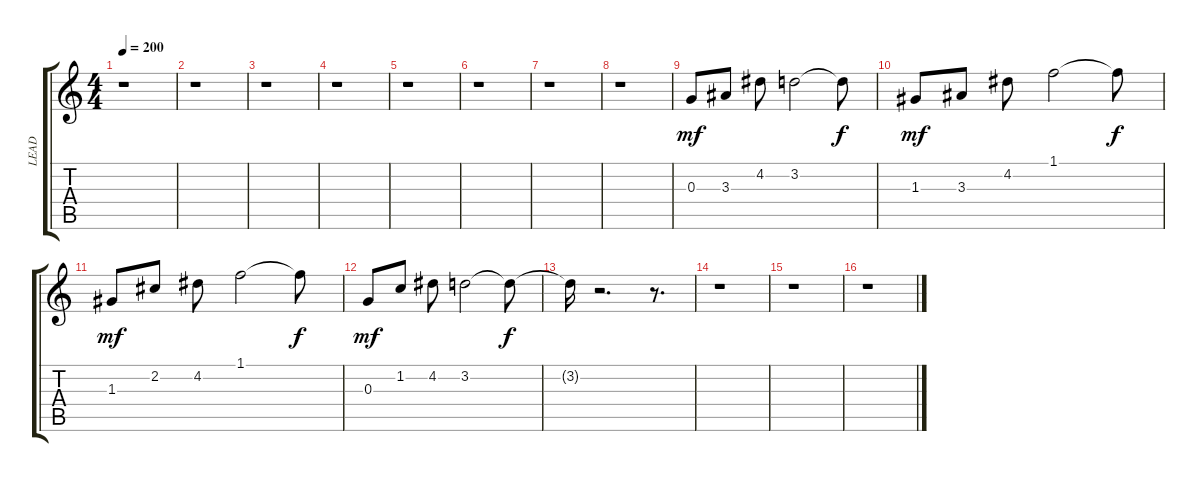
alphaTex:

\track ("LEAD" "LEAD") {instrument overdrivenguitar}
\staff {score tabs}
\tuning (E4 B3 G3 D3 A2 E2) {hide}
\ts (4 4)
\tempo 200
\clef g2
\ks c
r.1{dy f} |
r.1 |
r.1 |
r.1 |
r.1 |
r.1 |
r.1 |
r.1 |
0.3.8{dy mf} 3.3.8 4.2.8 3.2.2 3.2{t}.8{dy f} |
1.3.8{dy mf} 3.3.8 4.2.8 1.1.2 1.1{t}.8{dy f} |
1.3.8{dy mf} 2.2.8 4.2.8 1.1.2 1.1{t}.8{dy f} |
0.3.8{dy mf} 1.2.8 4.2.8 3.2.2 3.2{t}.8{dy f} |
3.2{t}.16 r.2{d} r.8{d} |
r.1 |
r.1 |
r.1
